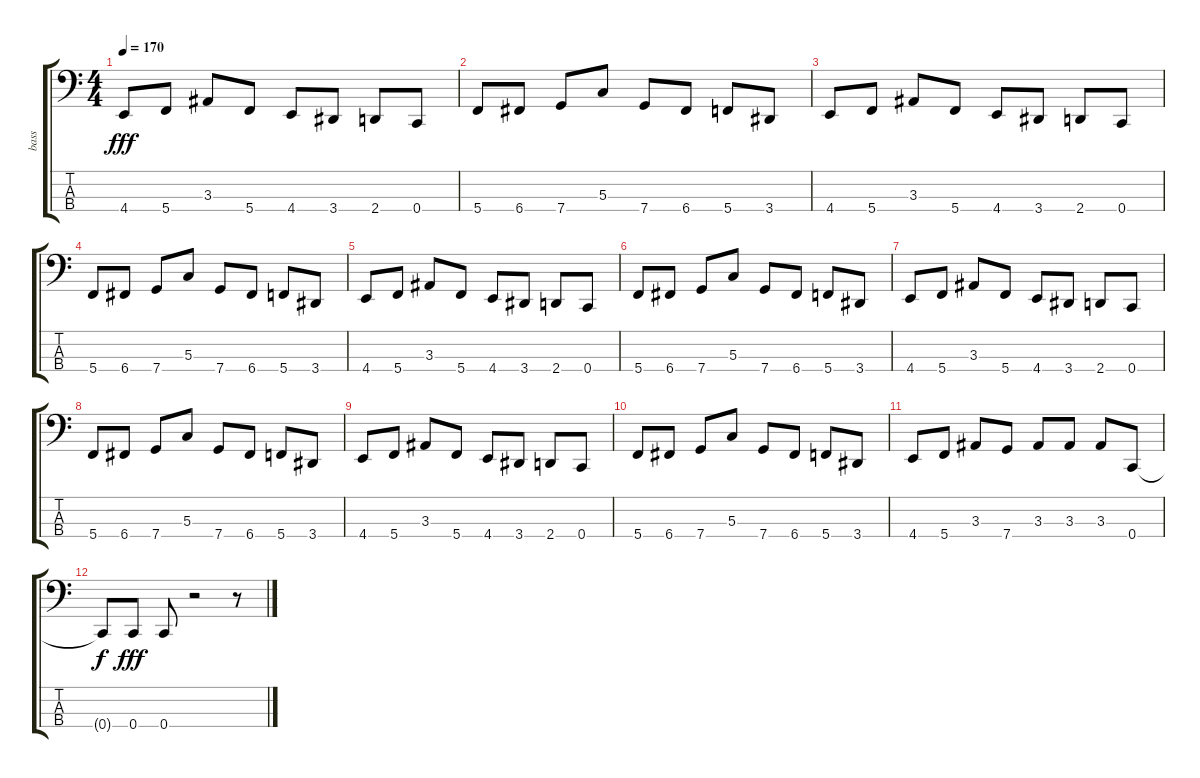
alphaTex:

\track ("bass" "bass") {instrument electricbasspick}
\staff {score tabs}
\tuning (A2 D2 G1 C1) {hide}
\ts (4 4)
\tempo 170
\clef f4
\ks c
4.4.8{dy fff} 5.4.8 3.3.8 5.4.8 4.4.8 3.4.8 2.4.8 0.4.8 |
5.4.8 6.4.8 7.4.8 5.3.8 7.4.8 6.4.8 5.4.8 3.4.8 |
4.4.8 5.4.8 3.3.8 5.4.8 4.4.8 3.4.8 2.4.8 0.4.8 |
5.4.8 6.4.8 7.4.8 5.3.8 7.4.8 6.4.8 5.4.8 3.4.8 |
4.4.8 5.4.8 3.3.8 5.4.8 4.4.8 3.4.8 2.4.8 0.4.8 |
5.4.8 6.4.8 7.4.8 5.3.8 7.4.8 6.4.8 5.4.8 3.4.8 |
4.4.8 5.4.8 3.3.8 5.4.8 4.4.8 3.4.8 2.4.8 0.4.8 |
5.4.8 6.4.8 7.4.8 5.3.8 7.4.8 6.4.8 5.4.8 3.4.8 |
4.4.8 5.4.8 3.3.8 5.4.8 4.4.8 3.4.8 2.4.8 0.4.8 |
5.4.8 6.4.8 7.4.8 5.3.8 7.4.8 6.4.8 5.4.8 3.4.8 |
4.4.8 5.4.8 3.3.8 7.4.8 3.3.8 3.3.8 3.3.8 0.4.8 |
0.4{t}.8{dy f} 0.4.8{dy fff} 0.4.8 r.2 r.8
